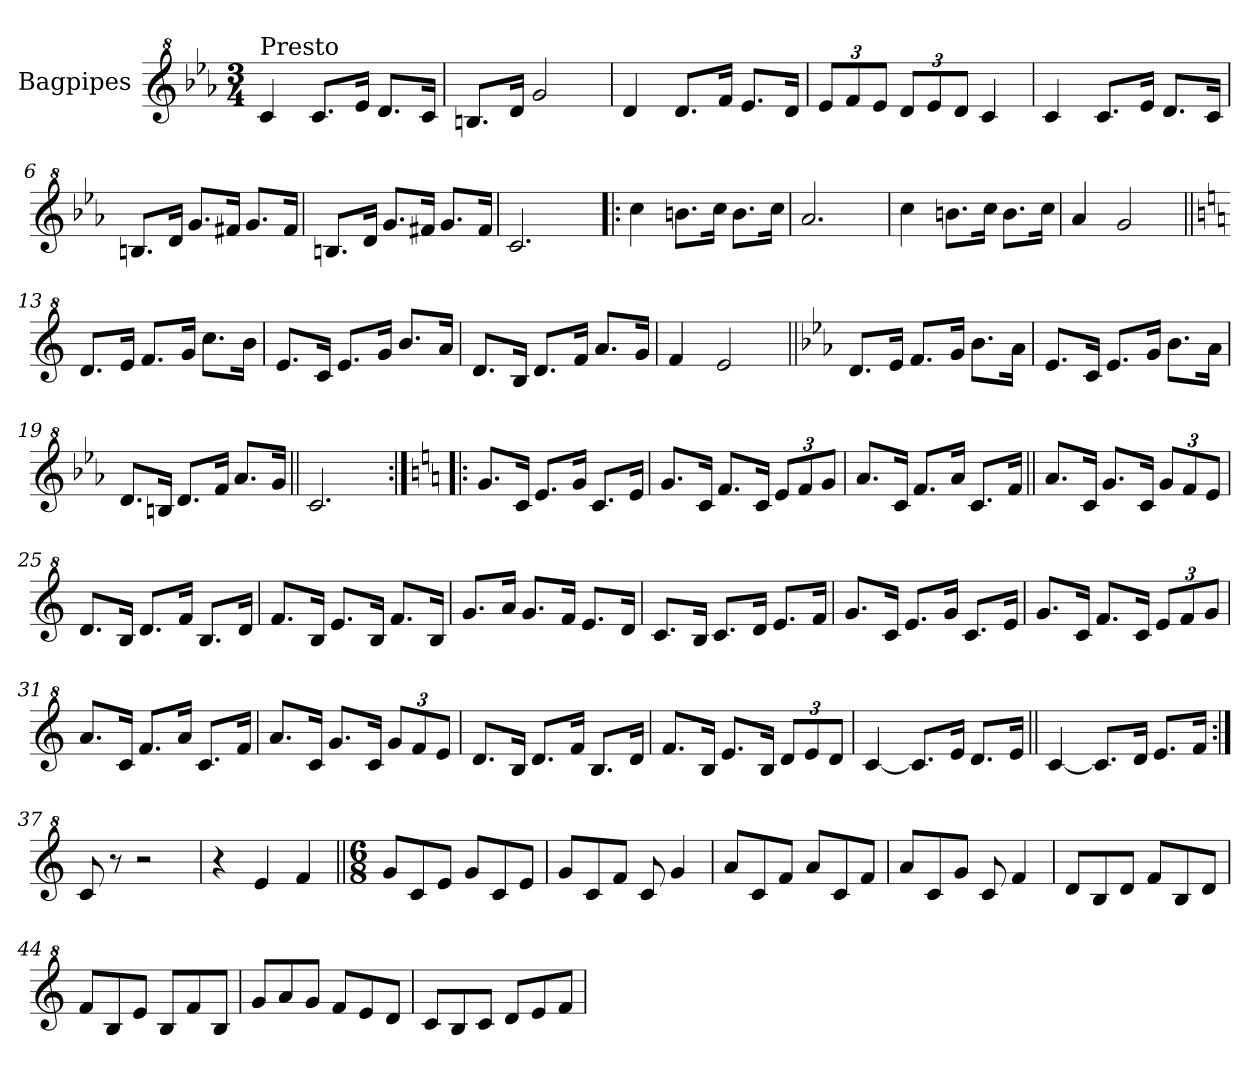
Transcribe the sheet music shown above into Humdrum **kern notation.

**kern
*part1
*staff1
*I"Bagpipes
*I'Bag
*clefG^2
*k[b-e-a-]
*E-:
*M3/4
=1
!LO:TX:a:t=Presto
4cc/
8.cc/L
16ee-/Jk
8.dd/L
16cc/Jk
=2
8.bn/L
16dd/Jk
2gg/
=3
4dd/
8.dd/L
16ff/Jk
8.ee-/L
16dd/Jk
=4
*Xbrackettup
12ee-/L
12ff/
12ee-/J
12dd/L
12ee-/
12dd/J
4cc/
=5
4cc/
8.cc/L
16ee-/Jk
8.dd/L
16cc/Jk
=6
8.bn/L
16dd/Jk
8.gg/L
16ff#X/Jk
8.gg/L
16ff#/Jk
!!LO:LB:g=z
=7
8.bn/L
16dd/Jk
8.gg/L
16ff#X/Jk
8.gg/L
16ff#/Jk
=8
2.cc/
=9!|:
4ccc\
8.bbn\L
16ccc\Jk
8.bb\L
16ccc\Jk
=10
2.aa-/
=11
4ccc\
8.bbn\L
16ccc\Jk
8.bb\L
16ccc\Jk
=12
4aa-/
2gg/
=13||
*k[]
*C:
8.dd/L
16ee/Jk
8.ff/L
16gg/Jk
8.ccc\L
16bb\Jk
!!LO:LB:g=z
=14
8.ee/L
16cc/Jk
8.ee/L
16gg/Jk
8.bb/L
16aa/Jk
=15
8.dd/L
16b/Jk
8.dd/L
16ff/Jk
8.aa/L
16gg/Jk
=16
4ff/
2ee/
=17||
*k[b-e-a-]
*E-:
8.dd/L
16ee-/Jk
8.ff/L
16gg/Jk
8.bb-\L
16aa-\Jk
=18
8.ee-/L
16cc/Jk
8.ee-/L
16gg/Jk
8.bb-\L
16aa-\Jk
=19
8.dd/L
16bn/Jk
8.dd/L
16ff/Jk
8.aa-/L
16gg/Jk
=20||
2.cc/
!!LO:LB:g=z
=21:|!|:
*k[]
*C:
8.gg/L
16cc/Jk
8.ee/L
16gg/Jk
8.cc/L
16ee/Jk
=22
8.gg/L
16cc/Jk
8.ff/L
16cc/Jk
12ee/L
12ff/
12gg/J
=23
8.aa/L
16cc/Jk
8.ff/L
16aa/Jk
8.cc/L
16ff/Jk
=24||
8.aa/L
16cc/Jk
8.gg/L
16cc/Jk
12gg/L
12ff/
12ee/J
=25
8.dd/L
16b/Jk
8.dd/L
16ff/Jk
8.b/L
16dd/Jk
=26
8.ff/L
16b/Jk
8.ee/L
16b/Jk
8.ff/L
16b/Jk
!!LO:LB:g=z
=27
8.gg/L
16aa/Jk
8.gg/L
16ff/Jk
8.ee/L
16dd/Jk
=28
8.cc/L
16b/Jk
8.cc/L
16dd/Jk
8.ee/L
16ff/Jk
=29
8.gg/L
16cc/Jk
8.ee/L
16gg/Jk
8.cc/L
16ee/Jk
=30
8.gg/L
16cc/Jk
8.ff/L
16cc/Jk
12ee/L
12ff/
12gg/J
=31
8.aa/L
16cc/Jk
8.ff/L
16aa/Jk
8.cc/L
16ff/Jk
=32
8.aa/L
16cc/Jk
8.gg/L
16cc/Jk
12gg/L
12ff/
12ee/J
!!LO:LB:g=z
=33
8.dd/L
16b/Jk
8.dd/L
16ff/Jk
8.b/L
16dd/Jk
=34
8.ff/L
16b/Jk
8.ee/L
16b/Jk
12dd/L
12ee/
12dd/J
=35
[4cc/
8.cc/L]
16ee/Jk
8.dd/L
16ee/Jk
=36||
[4cc/
8.cc/L]
16dd/Jk
8.ee/L
16ff/Jk
=37:|!
8cc/
8r
2r
=38
4r
4ee/
4ff/
=39||
*M6/8
8gg/L
8cc/
8ee/J
8gg/L
8cc/
8ee/J
!!LO:LB:g=z
=40
8gg/L
8cc/
8ff/J
8cc/
4gg/
=41
8aa/L
8cc/
8ff/J
8aa/L
8cc/
8ff/J
=42
8aa/L
8cc/
8gg/J
8cc/
4ff/
=43
8dd/L
8b/
8dd/J
8ff/L
8b/
8dd/J
=44
8ff/L
8b/
8ee/J
8b/L
8ff/
8b/J
=45
8gg/L
8aa/
8gg/J
8ff/L
8ee/
8dd/J
=46
8cc/L
8b/
8cc/J
8dd/L
8ee/
8ff/J
=
*-
